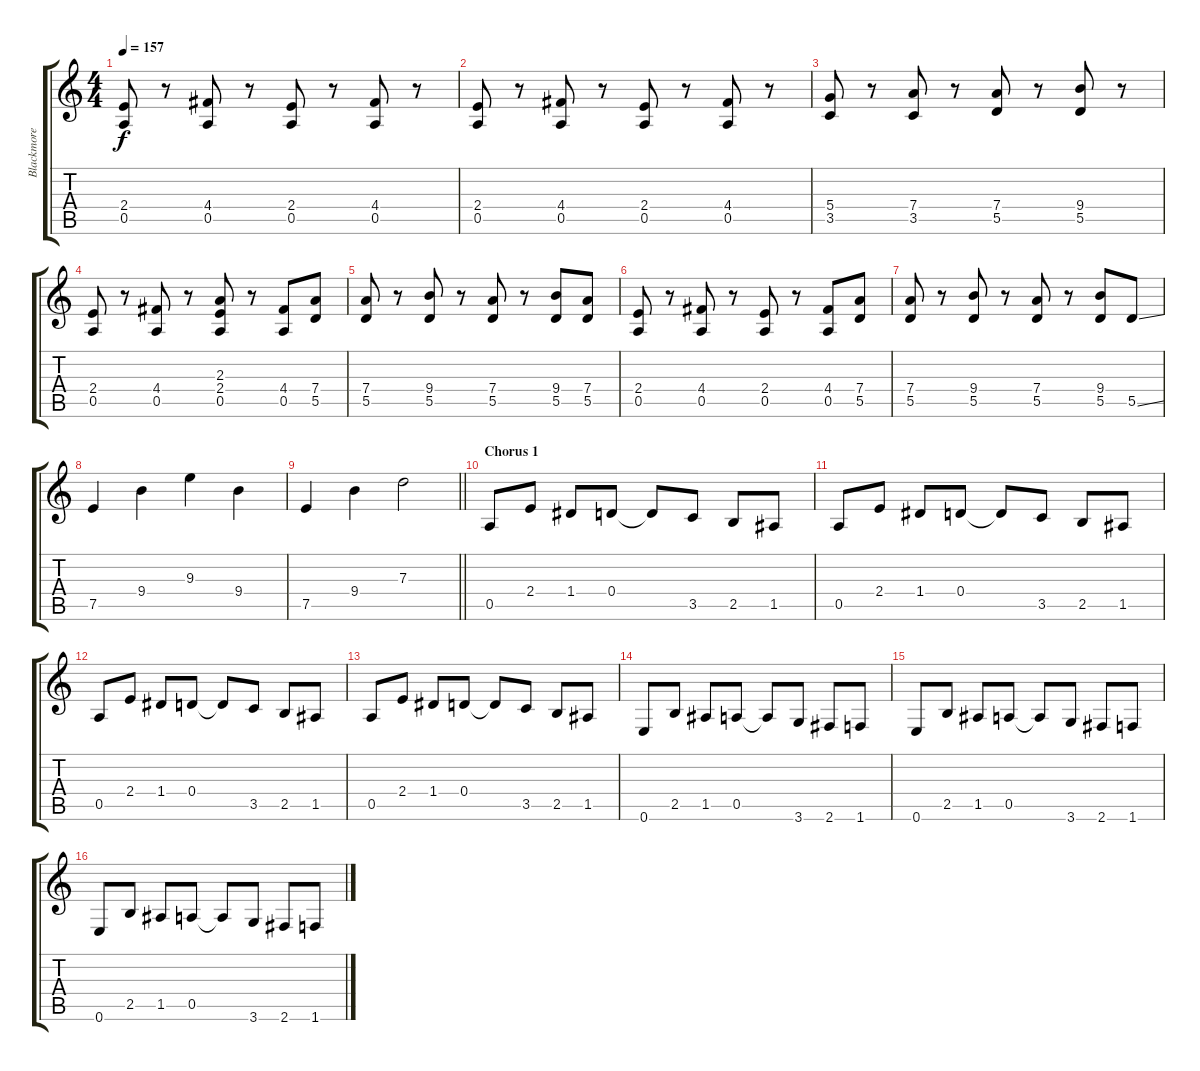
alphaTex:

\track ("Blackmore" "Blackmore") {instrument overdrivenguitar}
\staff {score tabs}
\tuning (E4 B3 G3 D3 A2 E2) {hide}
\ts (4 4)
\tempo 157
\clef g2
\ks c
(2.4 0.5).8{dy f} r.8 (4.4 0.5).8 r.8 (2.4 0.5).8 r.8 (4.4 0.5).8 r.8 |
(2.4 0.5).8 r.8 (4.4 0.5).8 r.8 (2.4 0.5).8 r.8 (4.4 0.5).8 r.8 |
(5.4 3.5).8 r.8 (7.4 3.5).8 r.8 (7.4 5.5).8 r.8 (9.4 5.5).8 r.8 |
(2.4 0.5).8 r.8 (4.4 0.5).8 r.8 (2.3 2.4 0.5).8 r.8 (4.4 0.5).8 (7.4 5.5).8 |
(7.4 5.5).8 r.8 (9.4 5.5).8 r.8 (7.4 5.5).8 r.8 (9.4 5.5).8 (7.4 5.5).8 |
(2.4 0.5).8 r.8 (4.4 0.5).8 r.8 (2.4 0.5).8 r.8 (4.4 0.5).8 (7.4 5.5).8 |
(7.4 5.5).8 r.8 (9.4 5.5).8 r.8 (7.4 5.5).8 r.8 (9.4 5.5).8 5.5{ss}.8 |
7.5.4 9.4.4 9.3.4 9.4.4 |
\barLineRight lightlight
7.5.4 9.4.4 7.3.2 |
\section ("" "Chorus 1")
0.5.8 2.4.8 1.4.8 0.4.8 0.4{t}.8 3.5.8 2.5.8 1.5.8 |
0.5.8 2.4.8 1.4.8 0.4.8 0.4{t}.8 3.5.8 2.5.8 1.5.8 |
0.5.8 2.4.8 1.4.8 0.4.8 0.4{t}.8 3.5.8 2.5.8 1.5.8 |
0.5.8 2.4.8 1.4.8 0.4.8 0.4{t}.8 3.5.8 2.5.8 1.5.8 |
0.6.8 2.5.8 1.5.8 0.5.8 0.5{t}.8 3.6.8 2.6.8 1.6.8 |
0.6.8 2.5.8 1.5.8 0.5.8 0.5{t}.8 3.6.8 2.6.8 1.6.8 |
0.6.8 2.5.8 1.5.8 0.5.8 0.5{t}.8 3.6.8 2.6.8 1.6.8
